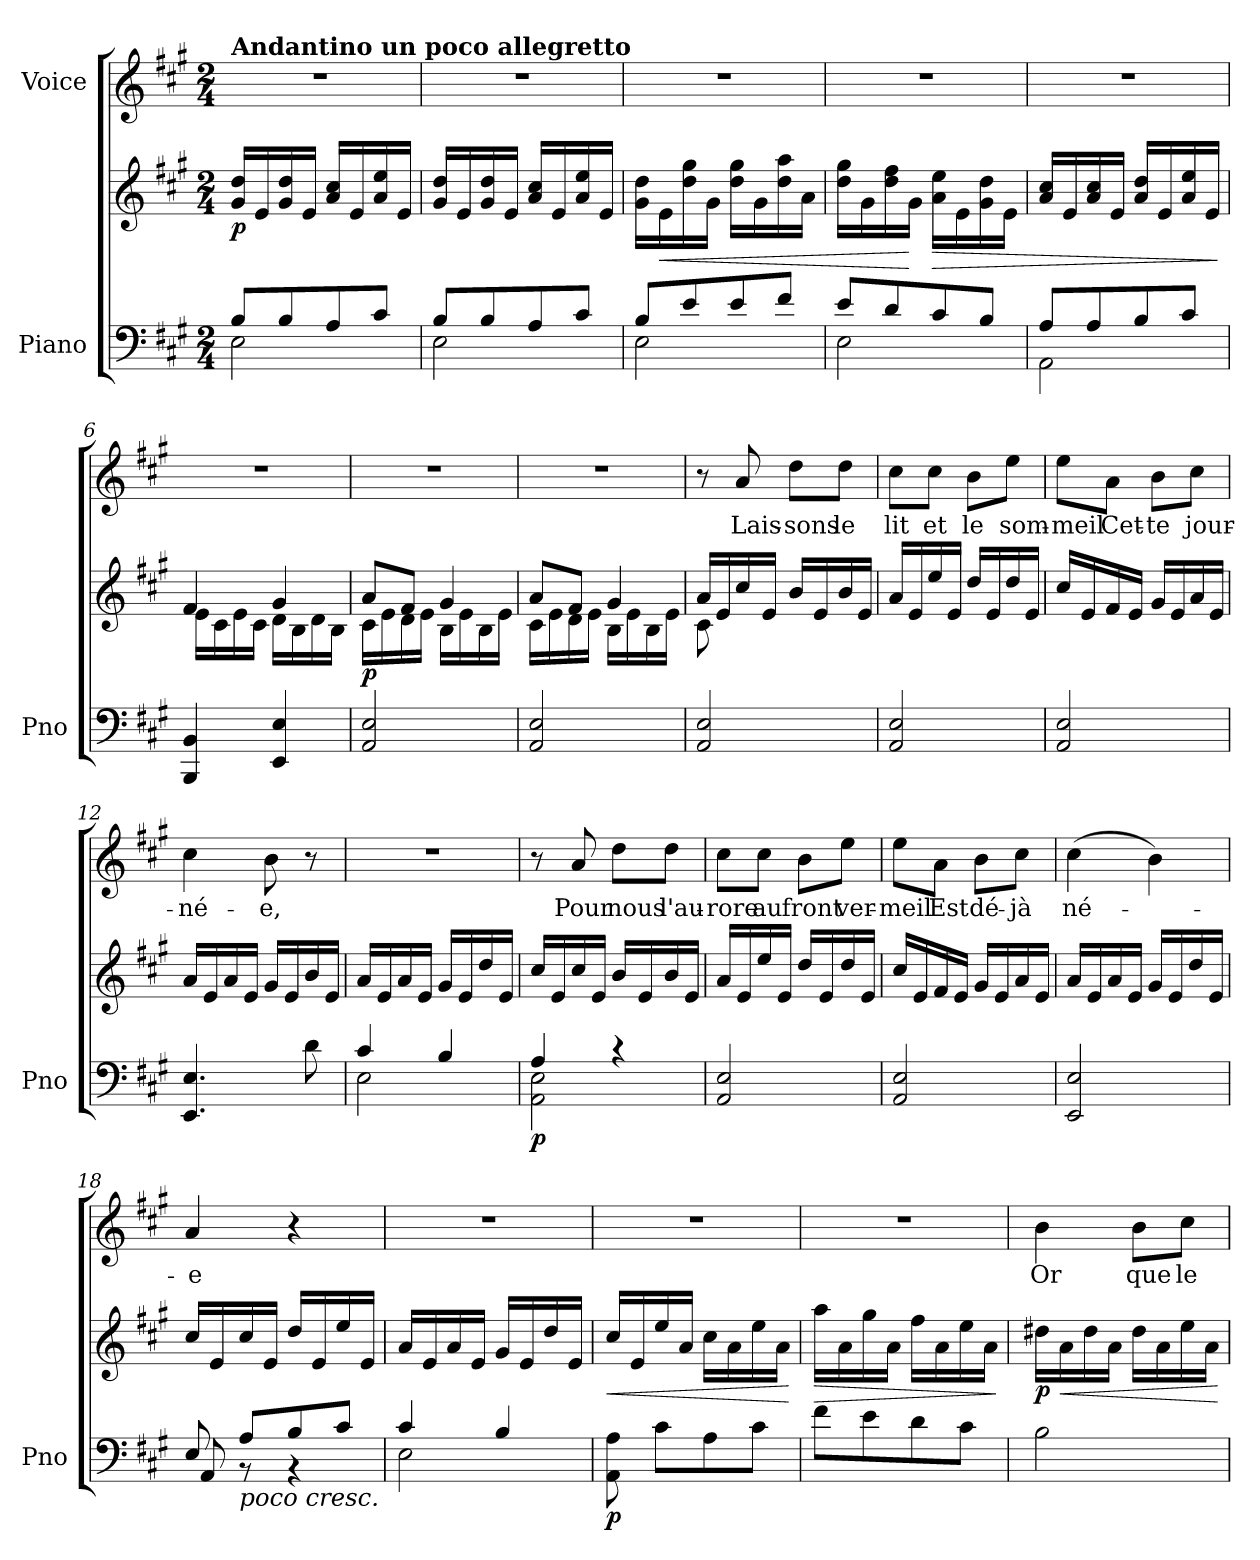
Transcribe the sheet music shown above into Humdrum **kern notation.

**kern	**kern	**dynam	**kern	**text
*part2	*part2	*part2	*part1	*part1
*staff3	*staff2	*staff2/3	*staff1	*staff1
*I"Piano	*	*	*I"Voice	*
*I'Pno	*	*	*	*
*clefF4	*clefG2	*	*clefG2	*
*k[f#c#g#]	*k[f#c#g#]	*	*k[f#c#g#]	*
*M2/4	*M2/4	*	*M2/4	*
=1	=1	=1	=1	=1
*^	*	*	*	*
!	!	!	!	!LO:TX:a:B:t=Andantino un poco allegretto	!
!	!	!	!LO:DY:b	!	!
8B/L	2E\	16g#/ 16dd/LL	p	2r	.
.	.	16e/	.	.	.
8B/	.	16g#/ 16dd/	.	.	.
.	.	16e/JJ	.	.	.
8A/	.	16a/ 16cc#/LL	.	.	.
.	.	16e/	.	.	.
8c#/J	.	16a/ 16ee/	.	.	.
.	.	16e/JJ	.	.	.
=2	=2	=2	=2	=2	=2
8B/L	2E\	16g#/ 16dd/LL	.	2r	.
.	.	16e/	.	.	.
8B/	.	16g#/ 16dd/	.	.	.
.	.	16e/JJ	.	.	.
8A/	.	16a/ 16cc#/LL	.	.	.
.	.	16e/	.	.	.
8c#/J	.	16a/ 16ee/	.	.	.
.	.	16e/JJ	.	.	.
=3	=3	=3	=3	=3	=3
8B/L	2E\	16g#\ 16dd\LL	.	2r	.
!	!	!	!LO:HP:b	!	!
.	.	16e\	<	.	.
8e/	.	16dd\ 16gg#\	.	.	.
.	.	16g#\JJ	.	.	.
8e/	.	16dd\ 16gg#\LL	.	.	.
.	.	16g#\	.	.	.
8f#/J	.	16dd\ 16aa\	.	.	.
.	.	16a\JJ	.	.	.
!!LO:LB:g=z
=4	=4	=4	=4	=4	=4
8e/L	2E\	16dd\ 16gg#\LL	.	2r	.
.	.	16g#\	.	.	.
8d/	.	16dd\ 16ff#\	.	.	.
.	.	16g#\JJ	[	.	.
!	!	!	!LO:HP:b	!	!
8c#/	.	16a\ 16ee\LL	>	.	.
.	.	16e\	.	.	.
8B/J	.	16g#\ 16dd\	.	.	.
.	.	16e\JJ	.	.	.
!!LO:LB:g=z
=5	=5	=5	=5	=5	=5
8A/L	2AA\	16a/ 16cc#/LL	.	2r	.
.	.	16e/	.	.	.
8A/	.	16a/ 16cc#/	.	.	.
.	.	16e/JJ	.	.	.
8B/	.	16a/ 16dd/LL	.	.	.
.	.	16e/	.	.	.
8c#/J	.	16a/ 16ee/	.	.	.
.	.	16e/JJ	.	.	.
*v	*v	*	*	*	*
.	.	]	.	.
=6	=6	=6	=6	=6
*	*^	*	*	*
4BBB/ 4BB/	4f#/	16e\LL	.	2r	.
.	.	16c#\	.	.	.
.	.	16e\	.	.	.
.	.	16c#\JJ	.	.	.
4EE/ 4E/	4g#/	16d\LL	.	.	.
.	.	16B\	.	.	.
.	.	16d\	.	.	.
.	.	16B\JJ	.	.	.
=7	=7	=7	=7	=7	=7
!	!	!	!LO:DY:b	!	!
2AA/ 2E/	8a/L	16c#\LL	p	2r	.
.	.	16e\	.	.	.
.	8f#/J	16d\	.	.	.
.	.	16e\JJ	.	.	.
.	4g#/	16B\LL	.	.	.
.	.	16e\	.	.	.
.	.	16B\	.	.	.
.	.	16e\JJ	.	.	.
=8	=8	=8	=8	=8	=8
2AA/ 2E/	8a/L	16c#\LL	.	2r	.
.	.	16e\	.	.	.
.	8f#/J	16d\	.	.	.
.	.	16e\JJ	.	.	.
.	4g#/	16B\LL	.	.	.
.	.	16e\	.	.	.
.	.	16B\	.	.	.
.	.	16e\JJ	.	.	.
!!LO:LB:g=z
=9	=9	=9	=9	=9	=9
2AA/ 2E/	16a/LL	8c#\	.	8r	.
.	16e/	.	.	.	.
!	!	!	!	!	!LO:LY:b
.	16cc#/	8ryy	.	8a/	Lais-
.	16e/JJ	.	.	.	.
!	!	!	!	!	!LO:LY:b
.	16b/LL	4ryy	.	8dd\L	-sons
.	16e/	.	.	.	.
!	!	!	!	!	!LO:LY:b
.	16b/	.	.	8dd\J	le
.	16e/JJ	.	.	.	.
*	*v	*v	*	*	*
=10	=10	=10	=10	=10
!	!	!	!	!LO:LY:b
2AA/ 2E/	16a/LL	.	8cc#\L	lit
.	16e/	.	.	.
!	!	!	!	!LO:LY:b
.	16ee/	.	8cc#\J	et
.	16e/JJ	.	.	.
!	!	!	!	!LO:LY:b
.	16dd/LL	.	8b\L	le
.	16e/	.	.	.
!	!	!	!	!LO:LY:b
.	16dd/	.	8ee\J	som-
.	16e/JJ	.	.	.
=11	=11	=11	=11	=11
!	!	!	!	!LO:LY:b
2AA/ 2E/	16cc#/LL	.	8ee\L	-meil
.	16e/	.	.	.
!	!	!	!	!LO:LY:b
.	16f#/	.	8a\J	Cet-
.	16e/JJ	.	.	.
!	!	!	!	!LO:LY:b
.	16g#/LL	.	8b\L	-te
.	16e/	.	.	.
!	!	!	!	!LO:LY:b
.	16a/	.	8cc#\J	jour-
.	16e/JJ	.	.	.
=12	=12	=12	=12	=12
!	!	!	!	!LO:LY:b
4.EE/ 4.E/	16a/LL	.	4cc#\	-né-
.	16e/	.	.	.
.	16a/	.	.	.
.	16e/JJ	.	.	.
!	!	!	!	!LO:LY:b
.	16g#/LL	.	8b\	-e,
.	16e/	.	.	.
8d\	16b/	.	8r	.
.	16e/JJ	.	.	.
!!LO:PB:g=z
=13	=13	=13	=13	=13
*^	*	*	*	*
4c#/	2E\	16a/LL	.	2r	.
.	.	16e/	.	.	.
.	.	16a/	.	.	.
.	.	16e/JJ	.	.	.
4B/	.	16g#/LL	.	.	.
.	.	16e/	.	.	.
.	.	16dd/	.	.	.
.	.	16e/JJ	.	.	.
=14	=14	=14	=14	=14	=14
!	!	!	!LO:DY:b=2	!	!
4A/	2AA\ 2E\	16cc#/LL	p	8r	.
.	.	16e/	.	.	.
!	!	!	!	!	!LO:LY:b
.	.	16cc#/	.	8a/	Pour
.	.	16e/JJ	.	.	.
!	!	!	!	!	!LO:LY:b
4r	.	16b/LL	.	8dd\L	nous
.	.	16e/	.	.	.
!	!	!	!	!	!LO:LY:b
.	.	16b/	.	8dd\J	l'au-
.	.	16e/JJ	.	.	.
*v	*v	*	*	*	*
=15	=15	=15	=15	=15
!	!	!	!	!LO:LY:b
2AA/ 2E/	16a/LL	.	8cc#\L	-rore
.	16e/	.	.	.
!	!	!	!	!LO:LY:b
.	16ee/	.	8cc#\J	au
.	16e/JJ	.	.	.
!	!	!	!	!LO:LY:b
.	16dd/LL	.	8b\L	front
.	16e/	.	.	.
!	!	!	!	!LO:LY:b
.	16dd/	.	8ee\J	ver-
.	16e/JJ	.	.	.
=16	=16	=16	=16	=16
!	!	!	!	!LO:LY:b
2AA/ 2E/	16cc#/LL	.	8ee\L	-meil
.	16e/	.	.	.
!	!	!	!	!LO:LY:b
.	16f#/	.	8a\J	Est
.	16e/JJ	.	.	.
!	!	!	!	!LO:LY:b
.	16g#/LL	.	8b\L	dé-
.	16e/	.	.	.
!	!	!	!	!LO:LY:b
.	16a/	.	8cc#\J	-jà
.	16e/JJ	.	.	.
!!LO:PB:g=z
=17	=17	=17	=17	=17
!	!	!	!	!LO:LY:b
2EE/ 2E/	16a/LL	.	(4cc#\	né-
.	16e/	.	.	.
.	16a/	.	.	.
.	16e/JJ	.	.	.
.	16g#/LL	.	4b\)	.
.	16e/	.	.	.
.	16dd/	.	.	.
.	16e/JJ	.	.	.
=18	=18	=18	=18	=18
*^	*	*	*	*
!	!	!	!	!	!LO:LY:b
8E/	8AA/	16cc#/LL	.	4a/	-e
.	.	16e/	.	.	.
!LO:TX:b:i:t=poco cresc.	!	!	!	!	!
8A/L	8r	16cc#/	.	.	.
.	.	16e/JJ	.	.	.
8B/	4r	16dd/LL	.	4r	.
.	.	16e/	.	.	.
8c#/J	.	16ee/	.	.	.
.	.	16e/JJ	.	.	.
=19	=19	=19	=19	=19	=19
4c#/	2E\	16a/LL	.	2r	.
.	.	16e/	.	.	.
.	.	16a/	.	.	.
.	.	16e/JJ	.	.	.
4B/	.	16g#/LL	.	.	.
.	.	16e/	.	.	.
.	.	16dd/	.	.	.
.	.	16e/JJ	.	.	.
*v	*v	*	*	*	*
=20	=20	=20	=20	=20
!	!	!LO:HP:b	!	!
!	!	!LO:DY:n=1:b=2	!	!
8AA\ 8A\	16cc#/LL	< p	2r	.
.	16e/	.	.	.
8c#\L	16ee/	.	.	.
.	16a/JJ	.	.	.
8A\	16cc#\LL	.	.	.
.	16a\	.	.	.
8c#\J	16ee\	.	.	.
.	16a\JJ	.	.	.
.	.	[	.	.
!!LO:LB:g=z
=21	=21	=21	=21	=21
!	!	!LO:HP:b	!	!
8f#\L	16aa\LL	>	2r	.
.	16a\	.	.	.
8e\	16gg#\	.	.	.
.	16a\JJ	.	.	.
8d\	16ff#\LL	.	.	.
.	16a\	.	.	.
8c#\J	16ee\	.	.	.
.	16a\JJ	.	.	.
.	.	]	.	.
=22	=22	=22	=22	=22
!	!	!LO:DY:b	!	!LO:LY:b
2B\	16dd#X\LL	p	4b\	Or
!	!	!LO:HP:b	!	!
.	16a\	<	.	.
.	16dd#\	.	.	.
.	16a\JJ	.	.	.
!	!	!	!	!LO:LY:b
.	16dd#\LL	.	8b\L	que
.	16a\	.	.	.
!	!	!	!	!LO:LY:b
.	16ee\	.	8cc#\J	le
.	16a\JJ	.	.	.
.	.	[	.	.
=	=	=	=	=
*-	*-	*-	*-	*-
